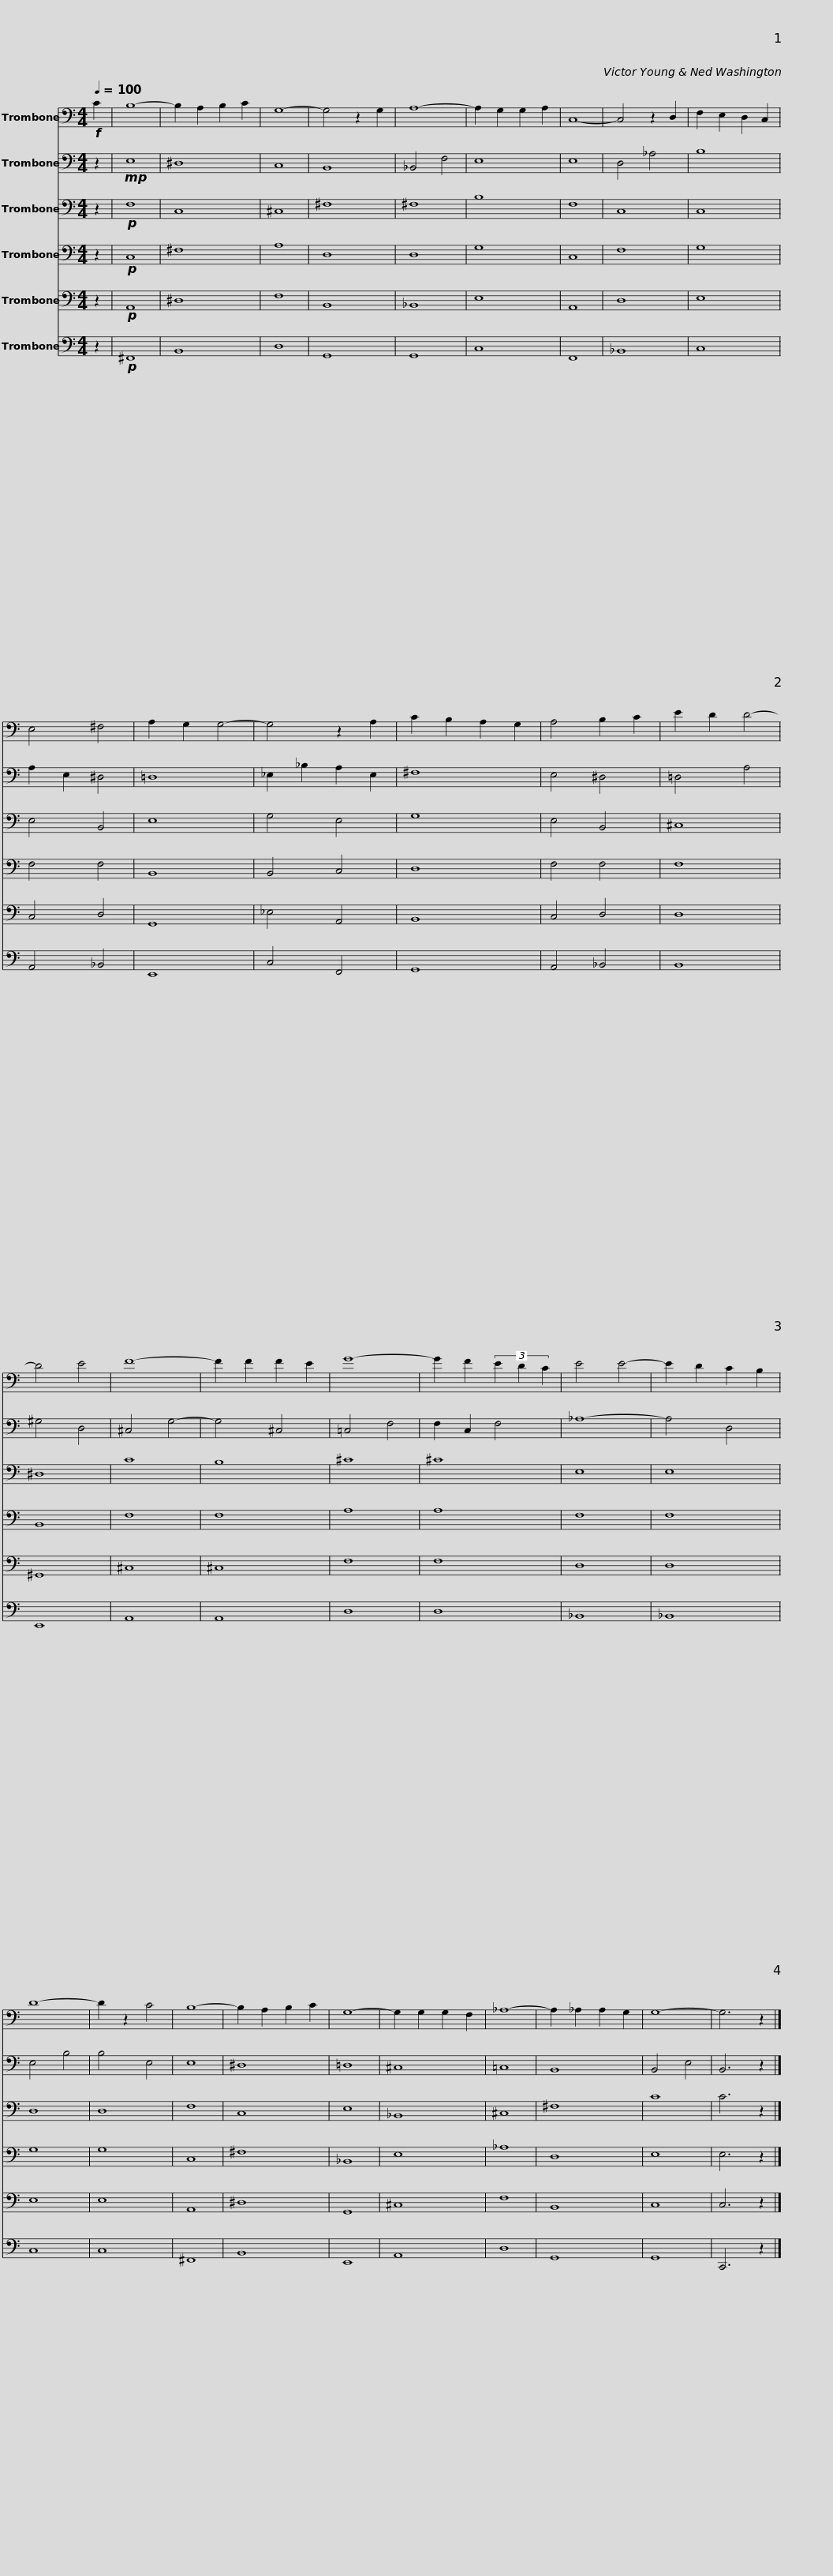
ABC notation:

X:1
%%score 1 2 3 4 5 6
L:1/8
Q:1/4=100
M:4/4
I:linebreak $
K:C
V:1 bass
V:2 bass
V:3 bass
V:4 bass
V:5 bass
V:6 bass
V:1
!f! C2 | B,8- | B,2 A,2 B,2 C2 | G,8- | G,4 z2 G,2 | %5
 A,8- | A,2 G,2 G,2 A,2 | C,8- | C,4 z2 D,2 | F,2 E,2 D,2 C,2 | %10
 E,4 ^F,4 |$ A,2 G,2 G,4- | G,4 z2 A,2 | C2 B,2 A,2 G,2 | A,4 B,2 C2 | %15
 E2 D2 D4- | D4 E4 | F8- | F2 F2 F2 E2 | G8- |$ %20
 G2 F2 (3E2 D2 C2 | E4 E4- | E2 D2 C2 B,2 | D8- | D2 z2 C4 | %25
 B,8- | B,2 A,2 B,2 C2 | G,8- | G,2 G,2 G,2 F,2 | _A,8- |$ %30
 A,2 _A,2 A,2 G,2 | G,8- | G,6 z2 |] %33
V:2
 z2 |!mp! E,8 | ^D,8 | C,8 | B,,8 | %5
 _B,,4 F,4 | E,8 | E,8 | D,4 _A,4 | B,8 | %10
 A,2 E,2 ^D,4 |$ =D,8 | _E,2 _B,2 A,2 E,2 | ^F,8 | E,4 ^D,4 | %15
 =D,4 A,4 | ^G,4 D,4 | ^C,4 G,4- | G,4 ^C,4 | =C,4 F,4 |$ %20
 F,2 C,2 F,4 | _A,8- | A,4 D,4 | E,4 B,4 | B,4 E,4 | %25
 E,8 | ^D,8 | =D,8 | ^C,8 | =C,8 |$ %30
 B,,8 | B,,4 E,4 | B,,6 z2 |] %33
V:3
 z2 |!p! F,8 | C,8 | ^C,8 | ^F,8 | %5
 ^F,8 | B,8 | F,8 | C,8 | C,8 | %10
 E,4 B,,4 |$ E,8 | G,4 E,4 | G,8 | E,4 B,,4 | %15
 ^C,8 | ^D,8 | C8 | B,8 | ^C8 |$ %20
 ^C8 | E,8 | E,8 | D,8 | D,8 | %25
 F,8 | C,8 | E,8 | _B,,8 | ^C,8 |$ %30
 ^F,8 | C8 | C6 z2 |] %33
V:4
 z2 |!p! C,8 | ^F,8 | A,8 | D,8 | %5
 D,8 | G,8 | C,8 | F,8 | G,8 | %10
 F,4 F,4 |$ B,,8 | B,,4 C,4 | D,8 | F,4 F,4 | %15
 F,8 | B,,8 | F,8 | F,8 | A,8 |$ %20
 A,8 | F,8 | F,8 | G,8 | G,8 | %25
 C,8 | ^F,8 | _B,,8 | E,8 | _A,8 |$ %30
 D,8 | E,8 | E,6 z2 |] %33
V:5
 z2 |!p! A,,8 | ^D,8 | F,8 | B,,8 | %5
 _B,,8 | E,8 | A,,8 | D,8 | E,8 | %10
 C,4 D,4 |$ G,,8 | _E,4 A,,4 | B,,8 | C,4 D,4 | %15
 D,8 | ^G,,8 | ^C,8 | ^C,8 | F,8 |$ %20
 F,8 | D,8 | D,8 | E,8 | E,8 | %25
 A,,8 | ^D,8 | G,,8 | ^C,8 | F,8 |$ %30
 B,,8 | C,8 | C,6 z2 |] %33
V:6
 z2 |!p! ^F,,8 | B,,8 | D,8 | G,,8 | %5
 G,,8 | C,8 | F,,8 | _B,,8 | C,8 | %10
 A,,4 _B,,4 |$ E,,8 | C,4 F,,4 | G,,8 | A,,4 _B,,4 | %15
 B,,8 | E,,8 | A,,8 | A,,8 | D,8 |$ %20
 D,8 | _B,,8 | _B,,8 | C,8 | C,8 | %25
 ^F,,8 | B,,8 | E,,8 | A,,8 | D,8 |$ %30
 G,,8 | G,,8 | C,,6 z2 |] %33
